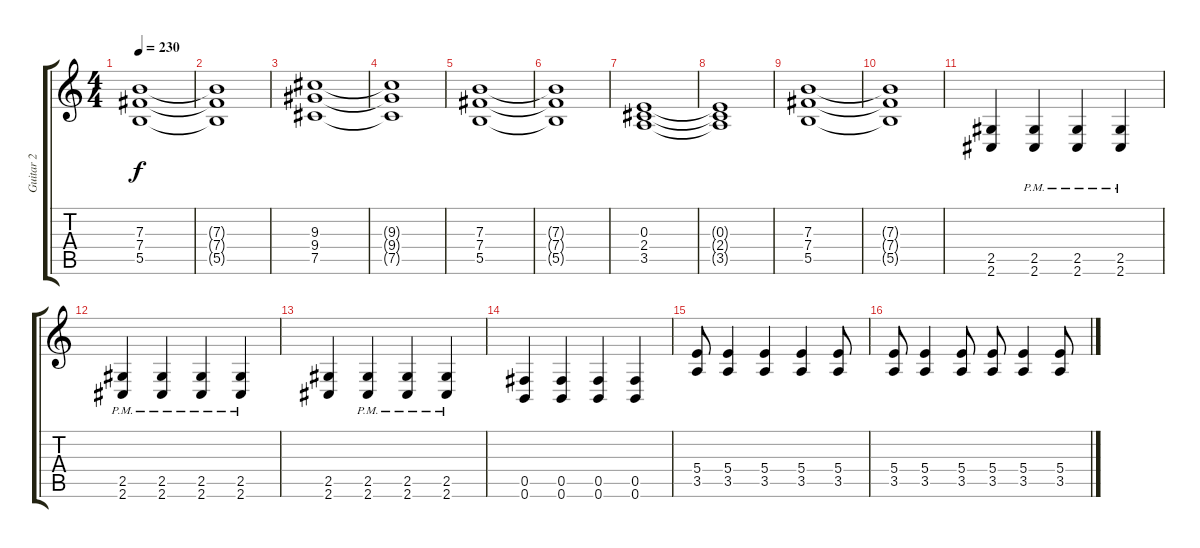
\track ("Guitar 2" "Guitar 2") {instrument distortionguitar}
\staff {score tabs}
\tuning (Db4 Ab3 E3 B2 Gb2 B1) {hide}
\ts (4 4)
\tempo 230
\clef g2
\ks c
(7.3 7.4 5.5).1{dy f} |
(7.3{t} 7.4{t} 5.5{t}).1 |
(9.3 9.4 7.5).1 |
(9.3{t} 9.4{t} 7.5{t}).1 |
(7.3 7.4 5.5).1 |
(7.3{t} 7.4{t} 5.5{t}).1 |
(0.3 2.4 3.5).1 |
(0.3{t} 2.4{t} 3.5{t}).1 |
(7.3 7.4 5.5).1 |
(7.3{t} 7.4{t} 5.5{t}).1 |
(2.5 2.6).4 (2.5{pm} 2.6{pm}).4 (2.5{pm} 2.6{pm}).4 (2.5{pm} 2.6{pm}).4 |
(2.5{pm} 2.6{pm}).4 (2.5{pm} 2.6{pm}).4 (2.5{pm} 2.6{pm}).4 (2.5{pm} 2.6{pm}).4 |
(2.5 2.6).4 (2.5{pm} 2.6{pm}).4 (2.5{pm} 2.6{pm}).4 (2.5{pm} 2.6{pm}).4 |
(0.5 0.6).4 (0.5 0.6).4 (0.5 0.6).4 (0.5 0.6).4 |
(5.4 3.5).8 (5.4 3.5).4 (5.4 3.5).4 (5.4 3.5).4 (5.4 3.5).8 |
(5.4 3.5).8 (5.4 3.5).4 (5.4 3.5).8 (5.4 3.5).8 (5.4 3.5).4 (5.4 3.5).8
